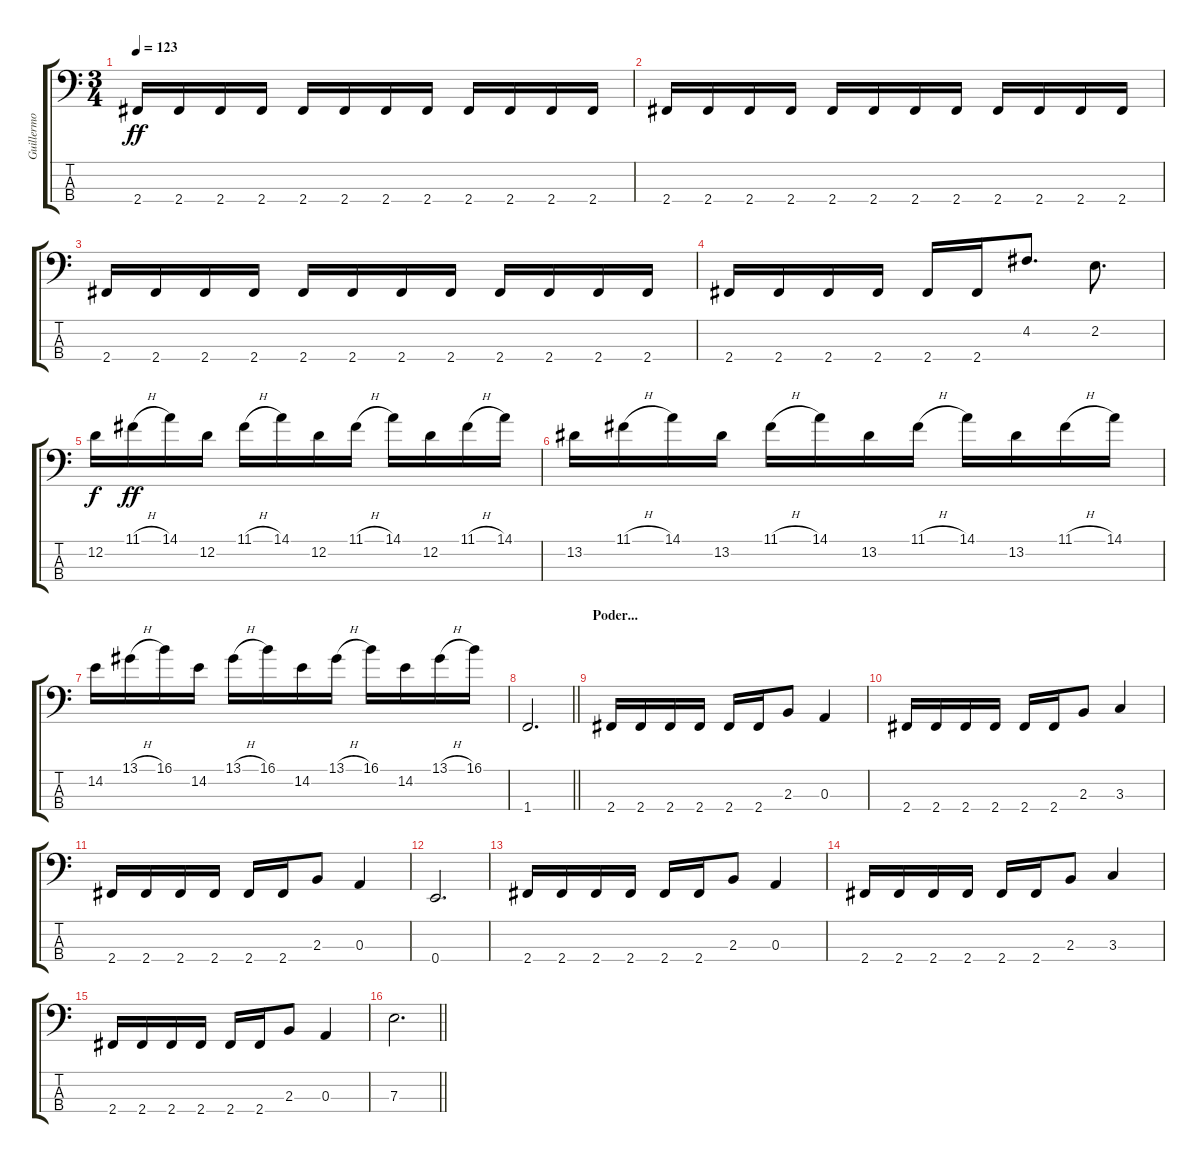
\track ("Guillermo Sanchez" "Guillermo ") {instrument electricbassfinger}
\staff {score tabs}
\tuning (G2 D2 A1 E1) {hide}
\ts (3 4)
\tempo 123
\clef f4
\ks c
2.4.16{dy ff} 2.4.16 2.4.16 2.4.16 2.4.16 2.4.16 2.4.16 2.4.16 2.4.16 2.4.16 2.4.16 2.4.16 |
2.4.16 2.4.16 2.4.16 2.4.16 2.4.16 2.4.16 2.4.16 2.4.16 2.4.16 2.4.16 2.4.16 2.4.16 |
2.4.16 2.4.16 2.4.16 2.4.16 2.4.16 2.4.16 2.4.16 2.4.16 2.4.16 2.4.16 2.4.16 2.4.16 |
2.4.16 2.4.16 2.4.16 2.4.16 2.4.16 2.4.16 4.2.8{d} 2.2.8{d} |
12.2.16{dy f} 11.1{h}.16{dy ff} 14.1.16 12.2.16 11.1{h}.16 14.1.16 12.2.16 11.1{h}.16 14.1.16 12.2.16 11.1{h}.16 14.1.16 |
13.2.16 11.1{h}.16 14.1.16 13.2.16 11.1{h}.16 14.1.16 13.2.16 11.1{h}.16 14.1.16 13.2.16 11.1{h}.16 14.1.16 |
14.2.16 13.1{h}.16 16.1.16 14.2.16 13.1{h}.16 16.1.16 14.2.16 13.1{h}.16 16.1.16 14.2.16 13.1{h}.16 16.1.16 |
\barLineRight lightlight
1.4.2{d} |
\section ("" "Poder...")
2.4.16 2.4.16 2.4.16 2.4.16 2.4.16 2.4.16 2.3.8 0.3.4 |
2.4.16 2.4.16 2.4.16 2.4.16 2.4.16 2.4.16 2.3.8 3.3.4 |
2.4.16 2.4.16 2.4.16 2.4.16 2.4.16 2.4.16 2.3.8 0.3.4 |
0.4.2{d} |
2.4.16 2.4.16 2.4.16 2.4.16 2.4.16 2.4.16 2.3.8 0.3.4 |
2.4.16 2.4.16 2.4.16 2.4.16 2.4.16 2.4.16 2.3.8 3.3.4 |
2.4.16 2.4.16 2.4.16 2.4.16 2.4.16 2.4.16 2.3.8 0.3.4 |
\barLineRight lightlight
7.3.2{d}
